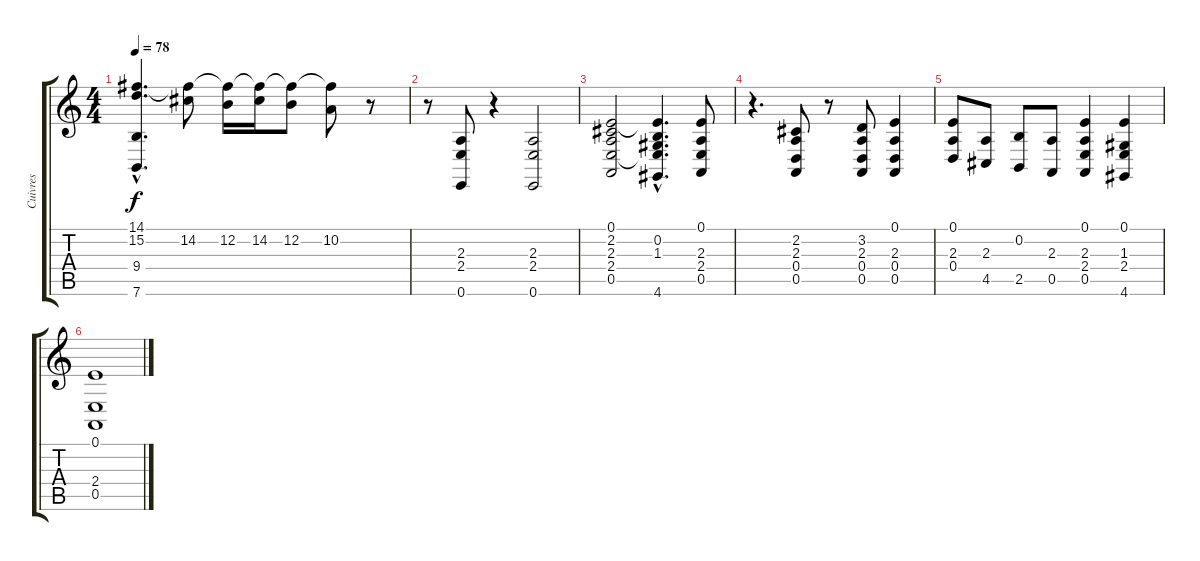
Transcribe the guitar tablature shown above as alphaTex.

\track ("Cuivres" "Cuivres") {instrument brasssection}
\staff {score tabs}
\tuning (E4 B3 G3 D3 A2 E2) {hide}
\ts (4 4)
\tempo 78
\clef g2
\ks c
(14.1{hac} 15.2{hac} 9.4 7.6{hac}).4{d dy f} (14.1{t} 14.2).8 (14.1{t} 12.2).16 (14.1{t} 14.2).16 (14.1{t} 12.2).8 (14.1{t} 10.2).8 r.8 |
r.8 (2.3 2.4 0.6).8 r.4 (2.3 2.4 0.6).2 |
(0.1 2.2 2.3 2.4 0.5).2 (0.1{hac t} 0.2{hac} 1.3{hac} 2.4{hac t} 4.6{hac}).4{d} (0.1 2.3 2.4 0.5).8 |
r.4{d} (2.2 2.3 0.4 0.5).8 r.8 (3.2 2.3 0.4 0.5).8 (0.1 2.3 0.4 0.5).4 |
(0.1 2.3 0.4).8 (2.3 4.5).8 (0.2 2.5).8 (2.3 0.5).8 (0.1 2.3 2.4 0.5).4 (0.1 1.3 2.4 4.6).4 |
(0.1 2.4 0.5).1
